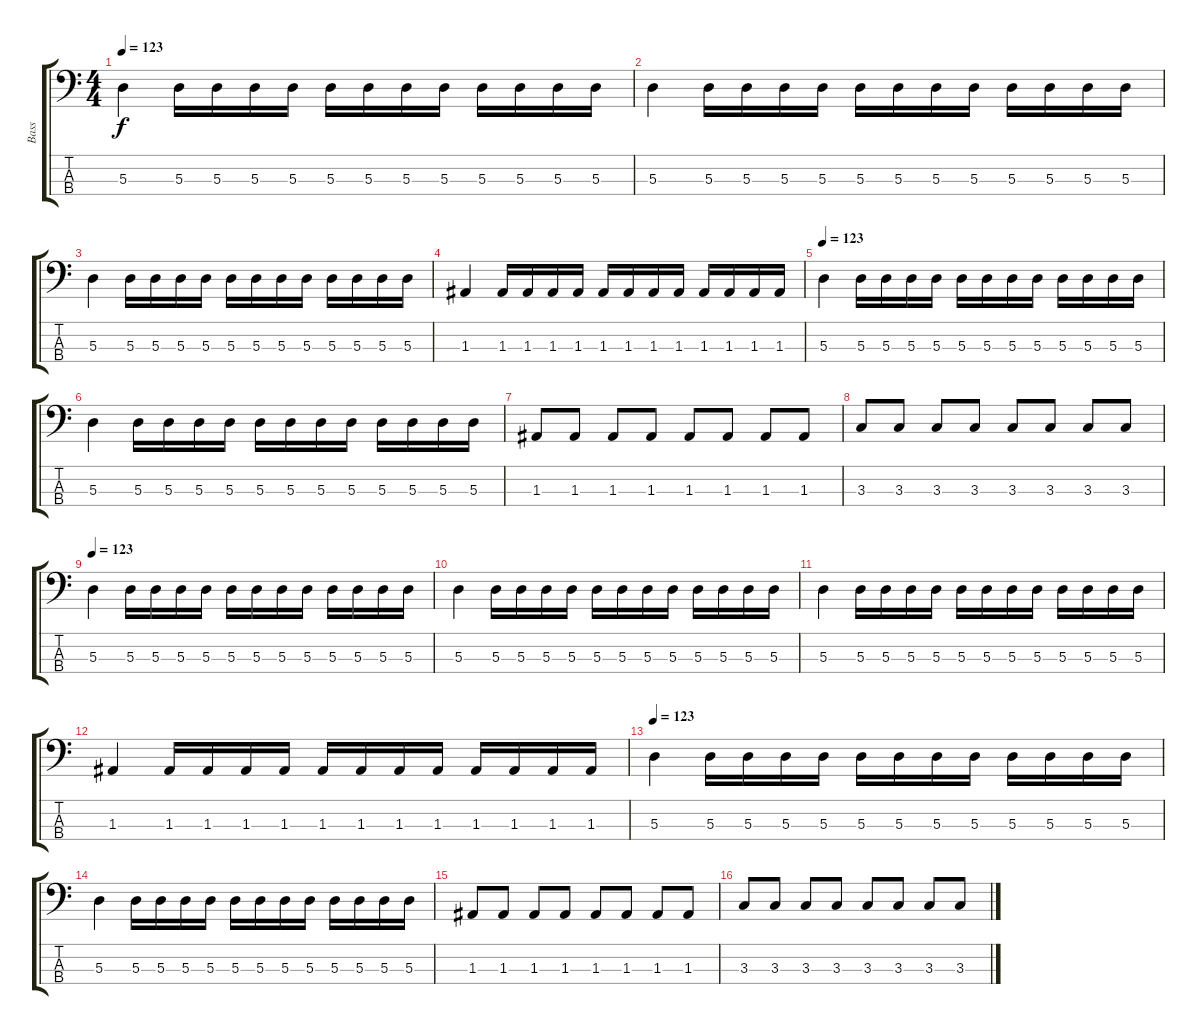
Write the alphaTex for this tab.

\track ("Bass" "Bass") {instrument electricbassfinger}
\staff {score tabs}
\tuning (G2 D2 A1 E1) {hide}
\ts (4 4)
\tempo 123
\clef f4
\ks c
5.3.4{dy f} 5.3.16 5.3.16 5.3.16 5.3.16 5.3.16 5.3.16 5.3.16 5.3.16 5.3.16 5.3.16 5.3.16 5.3.16 |
5.3.4 5.3.16 5.3.16 5.3.16 5.3.16 5.3.16 5.3.16 5.3.16 5.3.16 5.3.16 5.3.16 5.3.16 5.3.16 |
5.3.4 5.3.16 5.3.16 5.3.16 5.3.16 5.3.16 5.3.16 5.3.16 5.3.16 5.3.16 5.3.16 5.3.16 5.3.16 |
1.3.4 1.3.16 1.3.16 1.3.16 1.3.16 1.3.16 1.3.16 1.3.16 1.3.16 1.3.16 1.3.16 1.3.16 1.3.16 |
\tempo 123
5.3.4 5.3.16 5.3.16 5.3.16 5.3.16 5.3.16 5.3.16 5.3.16 5.3.16 5.3.16 5.3.16 5.3.16 5.3.16 |
5.3.4 5.3.16 5.3.16 5.3.16 5.3.16 5.3.16 5.3.16 5.3.16 5.3.16 5.3.16 5.3.16 5.3.16 5.3.16 |
1.3.8 1.3.8 1.3.8 1.3.8 1.3.8 1.3.8 1.3.8 1.3.8 |
3.3.8 3.3.8 3.3.8 3.3.8 3.3.8 3.3.8 3.3.8 3.3.8 |
\tempo 123
5.3.4 5.3.16 5.3.16 5.3.16 5.3.16 5.3.16 5.3.16 5.3.16 5.3.16 5.3.16 5.3.16 5.3.16 5.3.16 |
5.3.4 5.3.16 5.3.16 5.3.16 5.3.16 5.3.16 5.3.16 5.3.16 5.3.16 5.3.16 5.3.16 5.3.16 5.3.16 |
5.3.4 5.3.16 5.3.16 5.3.16 5.3.16 5.3.16 5.3.16 5.3.16 5.3.16 5.3.16 5.3.16 5.3.16 5.3.16 |
1.3.4 1.3.16 1.3.16 1.3.16 1.3.16 1.3.16 1.3.16 1.3.16 1.3.16 1.3.16 1.3.16 1.3.16 1.3.16 |
\tempo 123
5.3.4 5.3.16 5.3.16 5.3.16 5.3.16 5.3.16 5.3.16 5.3.16 5.3.16 5.3.16 5.3.16 5.3.16 5.3.16 |
5.3.4 5.3.16 5.3.16 5.3.16 5.3.16 5.3.16 5.3.16 5.3.16 5.3.16 5.3.16 5.3.16 5.3.16 5.3.16 |
1.3.8 1.3.8 1.3.8 1.3.8 1.3.8 1.3.8 1.3.8 1.3.8 |
3.3.8 3.3.8 3.3.8 3.3.8 3.3.8 3.3.8 3.3.8 3.3.8
